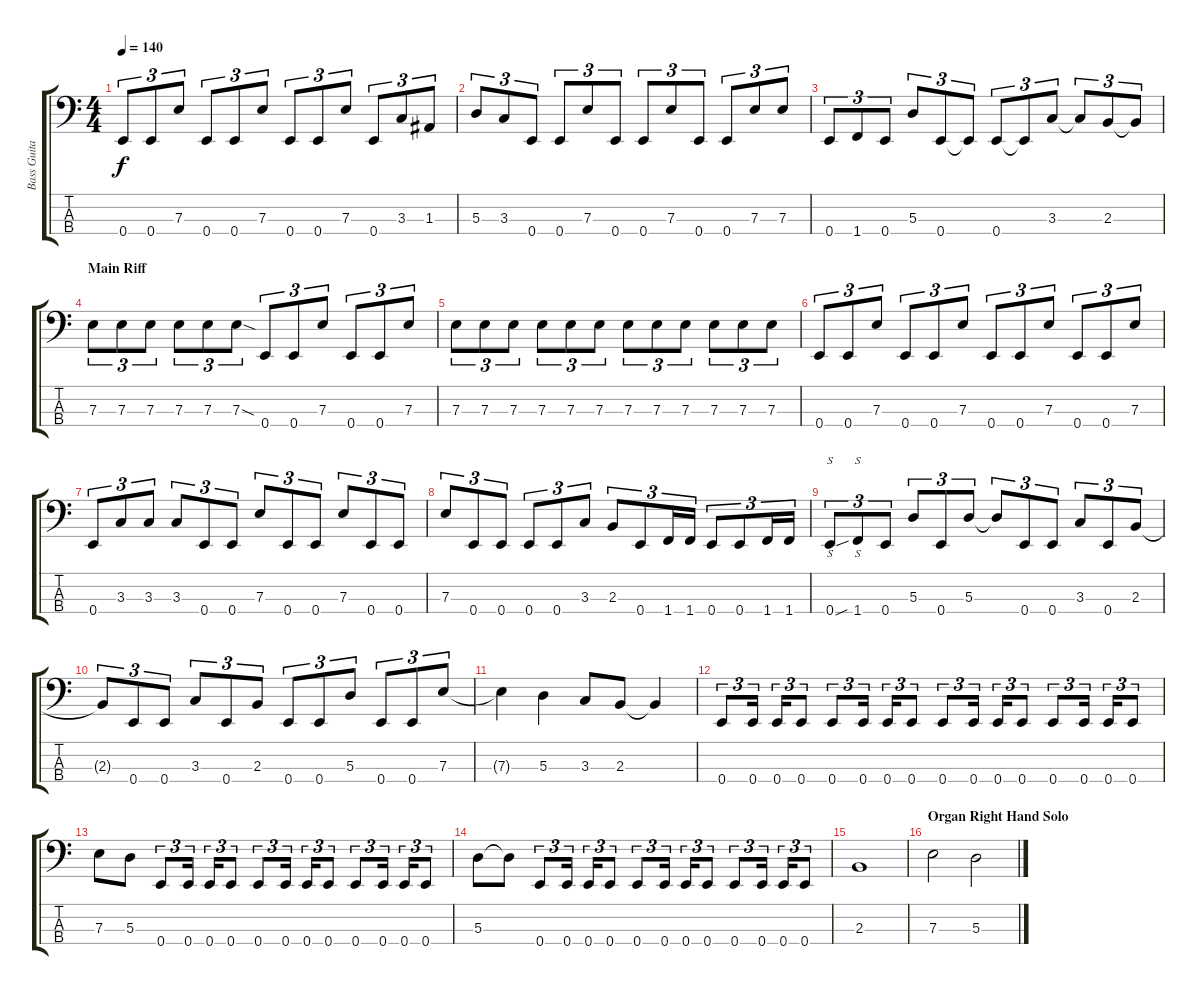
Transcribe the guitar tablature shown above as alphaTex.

\track ("Bass Guitar" "Bass Guita") {instrument electricbasspick}
\staff {score tabs}
\tuning (G2 D2 A1 E1) {hide}
\ts (4 4)
\tempo 140
\clef f4
\ks c
0.4.8{tu (3 2) dy f} 0.4.8{tu (3 2)} 7.3.8{tu (3 2)} 0.4.8{tu (3 2)} 0.4.8{tu (3 2)} 7.3.8{tu (3 2)} 0.4.8{tu (3 2)} 0.4.8{tu (3 2)} 7.3.8{tu (3 2)} 0.4.8{tu (3 2)} 3.3.8{tu (3 2)} 1.3.8{tu (3 2)} |
5.3.8{tu (3 2)} 3.3.8{tu (3 2)} 0.4.8{tu (3 2)} 0.4.8{tu (3 2)} 7.3.8{tu (3 2)} 0.4.8{tu (3 2)} 0.4.8{tu (3 2)} 7.3.8{tu (3 2)} 0.4.8{tu (3 2)} 0.4.8{tu (3 2)} 7.3.8{tu (3 2)} 7.3.8{tu (3 2)} |
0.4.8{tu (3 2)} 1.4.8{tu (3 2)} 0.4.8{tu (3 2)} 5.3.8{tu (3 2)} 0.4.8{tu (3 2)} 0.4{t}.8{tu (3 2)} 0.4.8{tu (3 2)} 0.4{t}.8{tu (3 2)} 3.3.8{tu (3 2)} 3.3{t}.8{tu (3 2)} 2.3.8{tu (3 2)} 2.3{t}.8{tu (3 2)} |
\section ("" "Main Riff")
7.3.8{tu (3 2)} 7.3.8{tu (3 2)} 7.3.8{tu (3 2)} 7.3.8{tu (3 2)} 7.3.8{tu (3 2)} 7.3{sod}.8{tu (3 2)} 0.4.8{tu (3 2)} 0.4.8{tu (3 2)} 7.3.8{tu (3 2)} 0.4.8{tu (3 2)} 0.4.8{tu (3 2)} 7.3.8{tu (3 2)} |
7.3.8{tu (3 2)} 7.3.8{tu (3 2)} 7.3.8{tu (3 2)} 7.3.8{tu (3 2)} 7.3.8{tu (3 2)} 7.3.8{tu (3 2)} 7.3.8{tu (3 2)} 7.3.8{tu (3 2)} 7.3.8{tu (3 2)} 7.3.8{tu (3 2)} 7.3.8{tu (3 2)} 7.3.8{tu (3 2)} |
0.4.8{tu (3 2)} 0.4.8{tu (3 2)} 7.3.8{tu (3 2)} 0.4.8{tu (3 2)} 0.4.8{tu (3 2)} 7.3.8{tu (3 2)} 0.4.8{tu (3 2)} 0.4.8{tu (3 2)} 7.3.8{tu (3 2)} 0.4.8{tu (3 2)} 0.4.8{tu (3 2)} 7.3.8{tu (3 2)} |
0.4.8{tu (3 2)} 3.3.8{tu (3 2)} 3.3.8{tu (3 2)} 3.3.8{tu (3 2)} 0.4.8{tu (3 2)} 0.4.8{tu (3 2)} 7.3.8{tu (3 2)} 0.4.8{tu (3 2)} 0.4.8{tu (3 2)} 7.3.8{tu (3 2)} 0.4.8{tu (3 2)} 0.4.8{tu (3 2)} |
7.3.8{tu (3 2)} 0.4.8{tu (3 2)} 0.4.8{tu (3 2)} 0.4.8{tu (3 2)} 0.4.8{tu (3 2)} 3.3.8{tu (3 2)} 2.3.8{tu (3 2)} 0.4.8{tu (3 2)} 1.4.16{tu (3 2)} 1.4.16{tu (3 2)} 0.4.8{tu (3 2)} 0.4.8{tu (3 2)} 1.4.16{tu (3 2)} 1.4.16{tu (3 2)} |
0.4{sou}.8{s tu (3 2)} 1.4.8{s tu (3 2)} 0.4.8{tu (3 2)} 5.3.8{tu (3 2)} 0.4.8{tu (3 2)} 5.3.8{tu (3 2)} 5.3{t}.8{tu (3 2)} 0.4.8{tu (3 2)} 0.4.8{tu (3 2)} 3.3.8{tu (3 2)} 0.4.8{tu (3 2)} 2.3.8{tu (3 2)} |
2.3{t}.8{tu (3 2)} 0.4.8{tu (3 2)} 0.4.8{tu (3 2)} 3.3.8{tu (3 2)} 0.4.8{tu (3 2)} 2.3.8{tu (3 2)} 0.4.8{tu (3 2)} 0.4.8{tu (3 2)} 5.3.8{tu (3 2)} 0.4.8{tu (3 2)} 0.4.8{tu (3 2)} 7.3.8{tu (3 2)} |
7.3{t}.4 5.3.4 3.3.8 2.3.8 2.3{t}.4 |
0.4.8{tu (3 2)} 0.4.16{tu (3 2)} 0.4.16{tu (3 2)} 0.4.8{tu (3 2)} 0.4.8{tu (3 2)} 0.4.16{tu (3 2)} 0.4.16{tu (3 2)} 0.4.8{tu (3 2)} 0.4.8{tu (3 2)} 0.4.16{tu (3 2)} 0.4.16{tu (3 2)} 0.4.8{tu (3 2)} 0.4.8{tu (3 2)} 0.4.16{tu (3 2)} 0.4.16{tu (3 2)} 0.4.8{tu (3 2)} |
7.3.8 5.3.8 0.4.8{tu (3 2)} 0.4.16{tu (3 2)} 0.4.16{tu (3 2)} 0.4.8{tu (3 2)} 0.4.8{tu (3 2)} 0.4.16{tu (3 2)} 0.4.16{tu (3 2)} 0.4.8{tu (3 2)} 0.4.8{tu (3 2)} 0.4.16{tu (3 2)} 0.4.16{tu (3 2)} 0.4.8{tu (3 2)} |
5.3.8 5.3{t}.8 0.4.8{tu (3 2)} 0.4.16{tu (3 2)} 0.4.16{tu (3 2)} 0.4.8{tu (3 2)} 0.4.8{tu (3 2)} 0.4.16{tu (3 2)} 0.4.16{tu (3 2)} 0.4.8{tu (3 2)} 0.4.8{tu (3 2)} 0.4.16{tu (3 2)} 0.4.16{tu (3 2)} 0.4.8{tu (3 2)} |
2.3.1 |
\section ("" "Organ Right Hand Solo")
7.3.2 5.3.2
